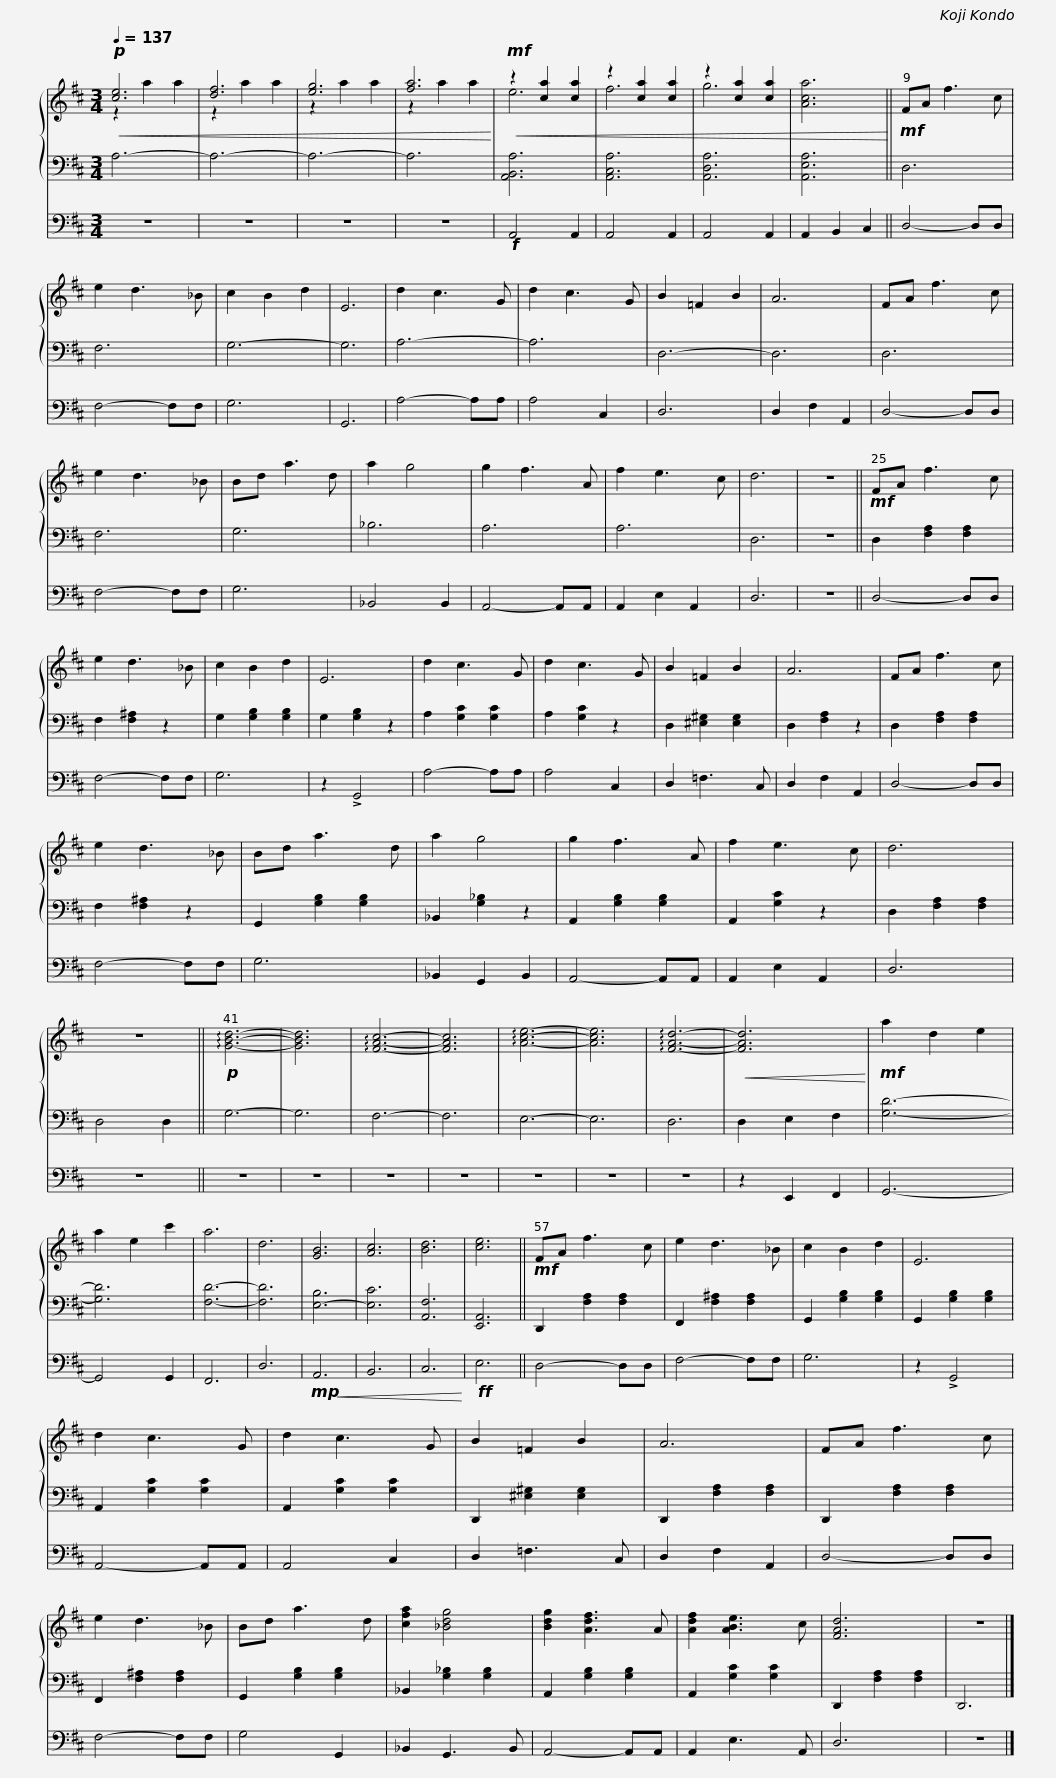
X:1
%%score { ( 1 2 ) | 3 } 4
L:1/8
Q:1/4=137
M:3/4
I:linebreak $
K:D
V:1 treble
V:2 treble
V:3 bass
V:4 bass transpose=-12
V:1
!p!!<(! [ce]6 | [df]6 | [eg]6 | [fa]6!<)! |!mf!!<(! z2 [ca]2 [ca]2 | %5
 z2 [ca]2 [ca]2 | z2 [ca]2 [ca]2 | [Aca]6!<)! ||!mf! FA f3 c |$ e2 d3 _B | %10
 c2 B2 d2 | E6 | d2 c3 G | d2 c3 G | B2 =F2 B2 | %15
 A6 | FA f3 c | e2 d3 _B | Bd a3 d |$ a2 g4 | %20
 g2 f3 A | f2 e3 c | d6 | z6 ||!mf! FA f3 c | %25
 e2 d3 _B | c2 B2 d2 | E6 | d2 c3 G |$ d2 c3 G | %30
 B2 =F2 B2 | A6 | FA f3 c | e2 d3 _B | Bd a3 d | %35
 a2 g4 | g2 f3 A |$ f2 e3 c | d6 | z6 || %40
!p! !arpeggio![GBd]6- | [GBd]6 | !arpeggio![FAc]6- | [FAc]6 | !arpeggio![Ace]6- | %45
 [Ace]6 | !arpeggio![FAd]6- |!<(! [FAd]6!<)! |!mf! a2 d2 e2 | a2 e2 c'2 |$ %50
 a6 | d6 | [GB]6 | [Ac]6 | [Bd]6 | %55
 [ce]6 ||!mf! FA f3 c | e2 d3 _B | c2 B2 d2 | E6 | %60
 d2 c3 G |$ d2 c3 G | B2 =F2 B2 | A6 | FA f3 c | %65
 e2 d3 _B | Bd a3 d | [cfa]2 [_Bdg]4 | [Bdg]2 [Adf]3 A |$ [Adf]2 [ABe]3 c | %70
 [FAd]6 | z6 |] %72
V:2
 z2 a2 a2 | z2 a2 a2 | z2 a2 a2 | z2 a2 a2 | e6 | %5
 f6 | g6 | x6 || x6 |$ x6 | %10
 x6 | x6 | x6 | x6 | x6 | %15
 x6 | x6 | x6 | x6 |$ x6 | %20
 x6 | x6 | x6 | x6 || x6 | %25
 x6 | x6 | x6 | x6 |$ x6 | %30
 x6 | x6 | x6 | x6 | x6 | %35
 x6 | x6 |$ x6 | x6 | x6 || %40
 x6 | x6 | x6 | x6 | x6 | %45
 x6 | x6 | x6 | x6 | x6 |$ %50
 x6 | x6 | x6 | x6 | x6 | %55
 x6 || x6 | x6 | x6 | x6 | %60
 x6 |$ x6 | x6 | x6 | x6 | %65
 x6 | x6 | x6 | x6 |$ x6 | %70
 x6 | x6 |] %72
V:3
 A,6- | A,6- | A,6- | A,6 | [A,,B,,A,]6 | %5
 [A,,C,A,]6 | [A,,D,A,]6 | [A,,E,A,]6 || D,6 |$ F,6 | %10
 G,6- | G,6 | A,6- | A,6 | D,6- | %15
 D,6 | D,6 | F,6 | G,6 |$ _B,6 | %20
 A,6 | A,6 | D,6 | z6 || D,2 [F,A,]2 [F,A,]2 | %25
 F,2 [F,^A,]2 z2 | G,2 [G,B,]2 [G,B,]2 | G,2 [G,B,]2 z2 | A,2 [G,C]2 [G,C]2 |$ A,2 [G,C]2 z2 | %30
 D,2 [^E,^G,]2 [E,G,]2 | D,2 [F,A,]2 z2 | D,2 [F,A,]2 [F,A,]2 | F,2 [F,^A,]2 z2 | G,,2 [G,B,]2 [G,B,]2 | %35
 _B,,2 [G,_B,]2 z2 | A,,2 [G,B,]2 [G,B,]2 |$ A,,2 [G,C]2 z2 | D,2 [F,A,]2 [F,A,]2 | D,4 D,2 || %40
 G,6- | G,6 | F,6- | F,6 | E,6- | %45
 E,6 | D,6 | D,2 E,2 F,2 | [G,D]6- | [G,D]6 |$ %50
 [F,D]6- | [F,D]6 | [E,-B,]6 | [E,C]6 | [A,,F,]6 | %55
 [E,,A,,]6 || D,,2 [F,A,]2 [F,A,]2 | F,,2 [F,^A,]2 [F,A,]2 | G,,2 [G,B,]2 [G,B,]2 | G,,2 [G,B,]2 [G,B,]2 | %60
 A,,2 [G,C]2 [G,C]2 |$ A,,2 [G,C]2 [G,C]2 | D,,2 [^E,^G,]2 [E,G,]2 | D,,2 [F,A,]2 [F,A,]2 | D,,2 [F,A,]2 [F,A,]2 | %65
 F,,2 [F,^A,]2 [F,A,]2 | G,,2 [G,B,]2 [G,B,]2 | _B,,2 [G,_B,]2 [G,B,]2 | A,,2 [G,B,]2 [G,B,]2 |$ A,,2 [G,C]2 [G,C]2 | %70
 D,,2 [F,A,]2 [F,A,]2 | D,,6 |] %72
V:4
 z6 | z6 | z6 | z6 |!f! A,,4 A,,2 | %5
 A,,4 A,,2 | A,,4 A,,2 | A,,2 B,,2 C,2 || D,4- D,D, |$ F,4- F,F, | %10
 G,6 | G,,6 | A,4- A,A, | A,4 C,2 | D,6 | %15
 D,2 F,2 A,,2 | D,4- D,D, | F,4- F,F, | G,6 |$ _B,,4 B,,2 | %20
 A,,4- A,,A,, | A,,2 E,2 A,,2 | D,6 | z6 || D,4- D,D, | %25
 F,4- F,F, | G,6 | z2 !>!G,,4 | A,4- A,A, |$ A,4 C,2 | %30
 D,2 =F,3 C, | D,2 F,2 A,,2 | D,4- D,D, | F,4- F,F, | G,6 | %35
 _B,,2 G,,2 B,,2 | A,,4- A,,A,, |$ A,,2 E,2 A,,2 | D,6 | z6 || %40
 z6 | z6 | z6 | z6 | z6 | %45
 z6 | z6 | z2 E,,2 F,,2 | G,,6- | G,,4 G,,2 |$ %50
 F,,6 | D,6 |!mp!!<(! A,,6 | B,,6 | C,6!<)! | %55
!ff! E,6 || D,4- D,D, | F,4- F,F, | G,6 | z2 !>!G,,4 | %60
 A,,4- A,,A,, |$ A,,4 C,2 | D,2 =F,3 C, | D,2 F,2 A,,2 | D,4- D,D, | %65
 F,4- F,F, | G,4 G,,2 | _B,,2 G,,3 B,, | A,,4- A,,A,, |$ A,,2 E,3 A,, | %70
 D,6 | z6 |] %72
